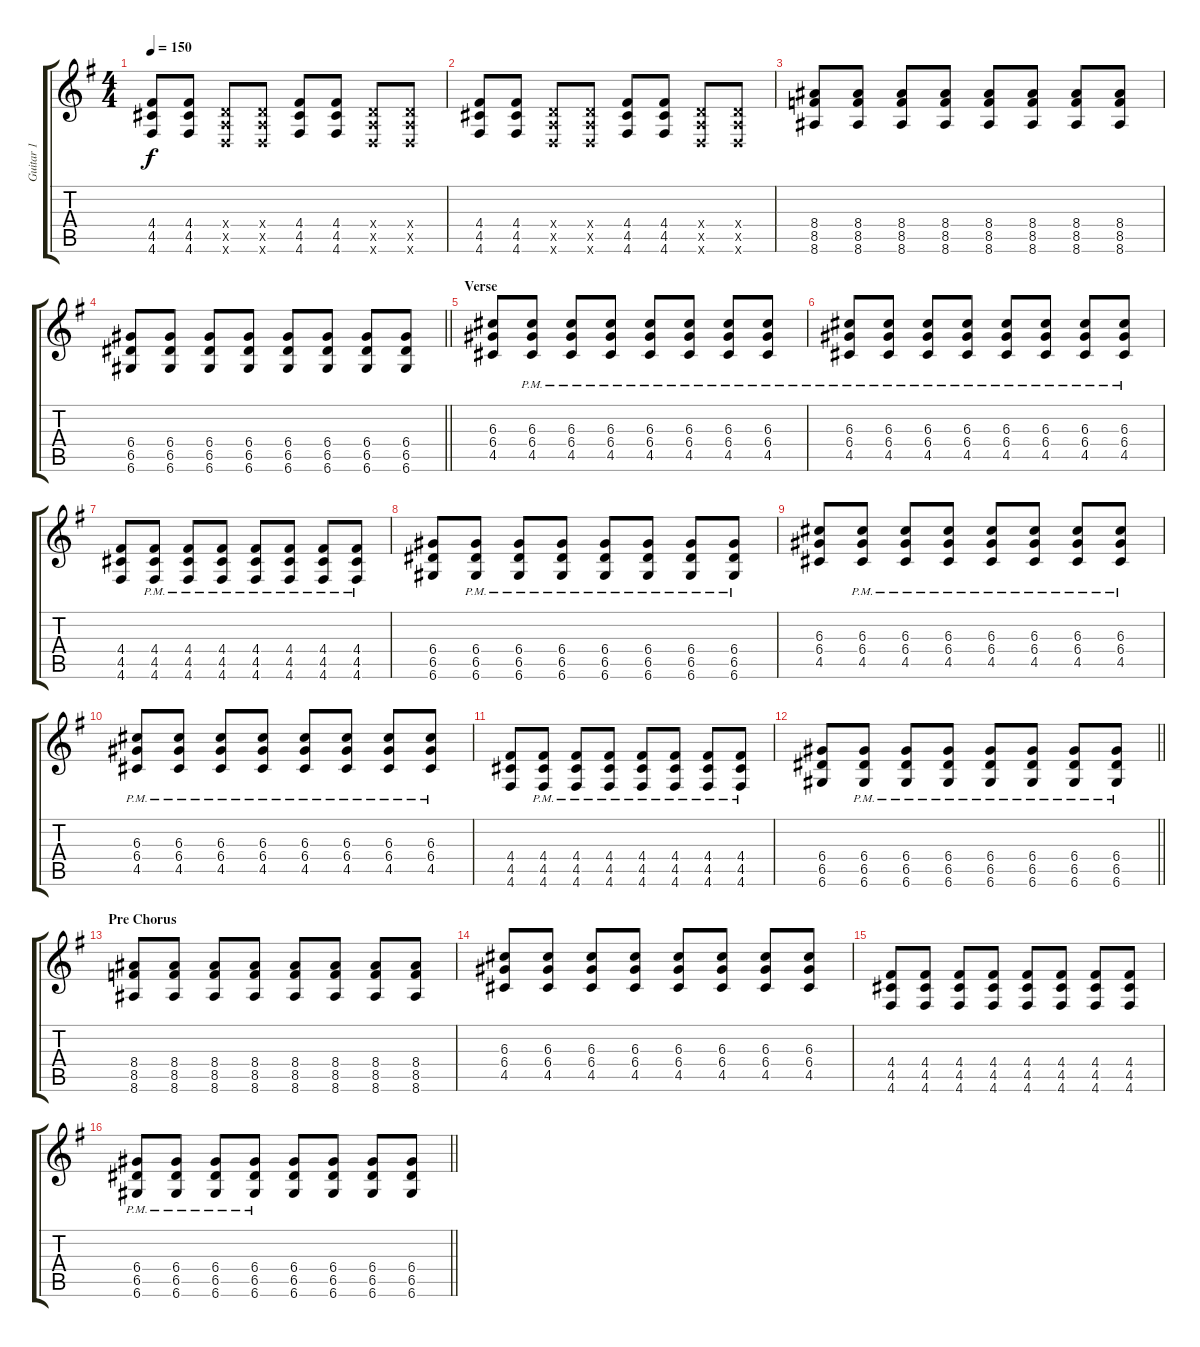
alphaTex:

\track ("Guitar 1" "Guitar 1") {instrument distortionguitar}
\staff {score tabs}
\tuning (E4 B3 G3 D3 A2 D2) {hide}
\ts (4 4)
\tempo 150
\clef g2
\ks eminor
(4.4 4.5 4.6).8{dy f} (4.4 4.5 4.6).8 (0.4{x} 0.5{x} 0.6{x}).8 (0.4{x} 0.5{x} 0.6{x}).8 (4.4 4.5 4.6).8 (4.4 4.5 4.6).8 (0.4{x} 0.5{x} 0.6{x}).8 (0.4{x} 0.5{x} 0.6{x}).8 |
(4.4 4.5 4.6).8 (4.4 4.5 4.6).8 (0.4{x} 0.5{x} 0.6{x}).8 (0.4{x} 0.5{x} 0.6{x}).8 (4.4 4.5 4.6).8 (4.4 4.5 4.6).8 (0.4{x} 0.5{x} 0.6{x}).8 (0.4{x} 0.5{x} 0.6{x}).8 |
(8.4 8.5 8.6).8 (8.4 8.5 8.6).8 (8.4 8.5 8.6).8 (8.4 8.5 8.6).8 (8.4 8.5 8.6).8 (8.4 8.5 8.6).8 (8.4 8.5 8.6).8 (8.4 8.5 8.6).8 |
\barLineRight lightlight
(6.4 6.5 6.6).8 (6.4 6.5 6.6).8 (6.4 6.5 6.6).8 (6.4 6.5 6.6).8 (6.4 6.5 6.6).8 (6.4 6.5 6.6).8 (6.4 6.5 6.6).8 (6.4 6.5 6.6).8 |
\section ("" "Verse")
(6.3 6.4 4.5).8 (6.3{pm} 6.4{pm} 4.5{pm}).8 (6.3{pm} 6.4{pm} 4.5{pm}).8 (6.3{pm} 6.4{pm} 4.5{pm}).8 (6.3{pm} 6.4{pm} 4.5{pm}).8 (6.3{pm} 6.4{pm} 4.5{pm}).8 (6.3{pm} 6.4{pm} 4.5{pm}).8 (6.3{pm} 6.4{pm} 4.5{pm}).8 |
(6.3{pm} 6.4{pm} 4.5{pm}).8 (6.3{pm} 6.4{pm} 4.5{pm}).8 (6.3{pm} 6.4{pm} 4.5{pm}).8 (6.3{pm} 6.4{pm} 4.5{pm}).8 (6.3{pm} 6.4{pm} 4.5{pm}).8 (6.3{pm} 6.4{pm} 4.5{pm}).8 (6.3{pm} 6.4{pm} 4.5{pm}).8 (6.3{pm} 6.4{pm} 4.5{pm}).8 |
(4.4 4.5 4.6).8 (4.4{pm} 4.5{pm} 4.6{pm}).8 (4.4{pm} 4.5{pm} 4.6{pm}).8 (4.4{pm} 4.5{pm} 4.6{pm}).8 (4.4{pm} 4.5{pm} 4.6{pm}).8 (4.4{pm} 4.5{pm} 4.6{pm}).8 (4.4{pm} 4.5{pm} 4.6{pm}).8 (4.4{pm} 4.5{pm} 4.6{pm}).8 |
(6.4 6.5 6.6).8 (6.4{pm} 6.5{pm} 6.6{pm}).8 (6.4{pm} 6.5{pm} 6.6{pm}).8 (6.4{pm} 6.5{pm} 6.6{pm}).8 (6.4{pm} 6.5{pm} 6.6{pm}).8 (6.4{pm} 6.5{pm} 6.6{pm}).8 (6.4{pm} 6.5{pm} 6.6{pm}).8 (6.4{pm} 6.5{pm} 6.6{pm}).8 |
(6.3 6.4 4.5).8 (6.3{pm} 6.4{pm} 4.5{pm}).8 (6.3{pm} 6.4{pm} 4.5{pm}).8 (6.3{pm} 6.4{pm} 4.5{pm}).8 (6.3{pm} 6.4{pm} 4.5{pm}).8 (6.3{pm} 6.4{pm} 4.5{pm}).8 (6.3{pm} 6.4{pm} 4.5{pm}).8 (6.3{pm} 6.4{pm} 4.5{pm}).8 |
(6.3{pm} 6.4{pm} 4.5{pm}).8 (6.3{pm} 6.4{pm} 4.5{pm}).8 (6.3{pm} 6.4{pm} 4.5{pm}).8 (6.3{pm} 6.4{pm} 4.5{pm}).8 (6.3{pm} 6.4{pm} 4.5{pm}).8 (6.3{pm} 6.4{pm} 4.5{pm}).8 (6.3{pm} 6.4{pm} 4.5{pm}).8 (6.3{pm} 6.4{pm} 4.5{pm}).8 |
(4.4 4.5 4.6).8 (4.4{pm} 4.5{pm} 4.6{pm}).8 (4.4{pm} 4.5{pm} 4.6{pm}).8 (4.4{pm} 4.5{pm} 4.6{pm}).8 (4.4{pm} 4.5{pm} 4.6{pm}).8 (4.4{pm} 4.5{pm} 4.6{pm}).8 (4.4{pm} 4.5{pm} 4.6{pm}).8 (4.4{pm} 4.5{pm} 4.6{pm}).8 |
\barLineRight lightlight
(6.4 6.5 6.6).8 (6.4{pm} 6.5{pm} 6.6{pm}).8 (6.4{pm} 6.5{pm} 6.6{pm}).8 (6.4{pm} 6.5{pm} 6.6{pm}).8 (6.4{pm} 6.5{pm} 6.6{pm}).8 (6.4{pm} 6.5{pm} 6.6{pm}).8 (6.4{pm} 6.5{pm} 6.6{pm}).8 (6.4{pm} 6.5{pm} 6.6{pm}).8 |
\section ("" "Pre Chorus")
(8.4 8.5 8.6).8 (8.4 8.5 8.6).8 (8.4 8.5 8.6).8 (8.4 8.5 8.6).8 (8.4 8.5 8.6).8 (8.4 8.5 8.6).8 (8.4 8.5 8.6).8 (8.4 8.5 8.6).8 |
(6.3 6.4 4.5).8 (6.3 6.4 4.5).8 (6.3 6.4 4.5).8 (6.3 6.4 4.5).8 (6.3 6.4 4.5).8 (6.3 6.4 4.5).8 (6.3 6.4 4.5).8 (6.3 6.4 4.5).8 |
(4.4 4.5 4.6).8 (4.4 4.5 4.6).8 (4.4 4.5 4.6).8 (4.4 4.5 4.6).8 (4.4 4.5 4.6).8 (4.4 4.5 4.6).8 (4.4 4.5 4.6).8 (4.4 4.5 4.6).8 |
\barLineRight lightlight
(6.4{pm} 6.5{pm} 6.6{pm}).8 (6.4{pm} 6.5{pm} 6.6{pm}).8 (6.4{pm} 6.5{pm} 6.6{pm}).8 (6.4{pm} 6.5{pm} 6.6{pm}).8 (6.4 6.5 6.6).8 (6.4 6.5 6.6).8 (6.4 6.5 6.6).8 (6.4 6.5 6.6).8
